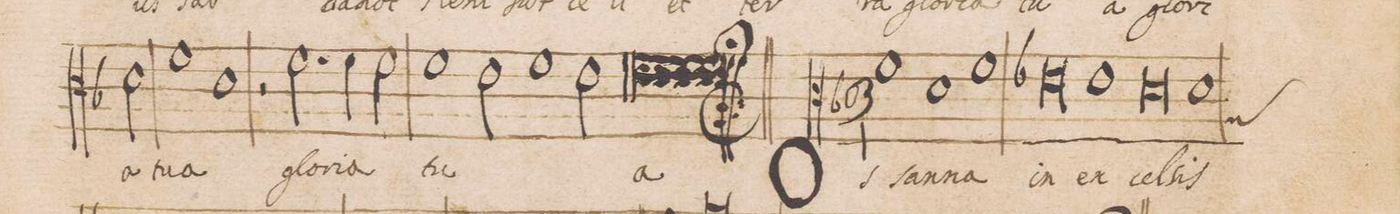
**kern	**text
*I"DISCANTVS	*
*clefC3	*
*k[b-]	*
*met(c|)	*
*M2/1	*
2d\	-a
=27	=27
1f	tu-
1d	-a
=28	=28
2r	.
2.f\	glo-
4f\	-ri-
2f\	-a
=29	=29
1f	tu-
2e\	.
1f\	.
=30	=30
2e\	.
1f;	-a
=31||	=31||
*M3/2	*
*met(3/1)	*
2f\	Os-
2d\	-san-
2f\	-na
=32	=32
1e-X	in
2e-\	ex-
=33	=33
1d	-cel-
*custos:A	*
2d\	-sis
=34	=34
*-	*-
